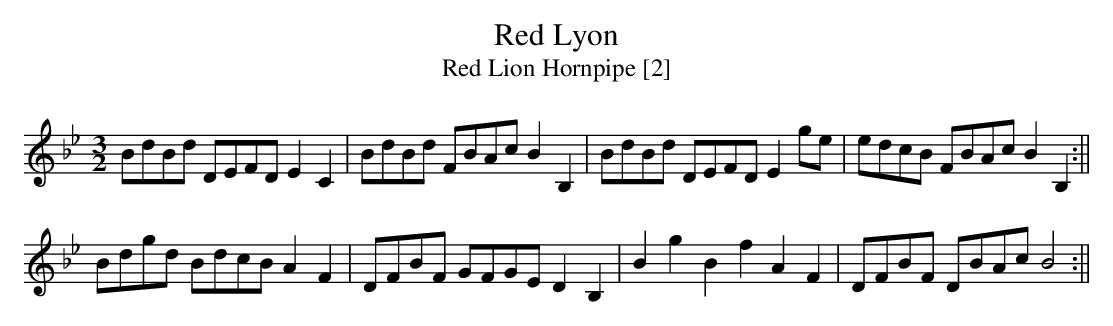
X:1
T:Red Lyon
T:Red Lion Hornpipe [2]
M:3/2
L:1/8
K:Bb
BdBd DEFD E2C2|BdBd FBAc B2B,2|BdBd DEFD E2 ge|edcB FBAc B2B,2:||
Bdgd BdcB A2F2|DFBF GFGE D2B,2|B2g2 B2f2 A2F2|DFBF DBAc B4:||
